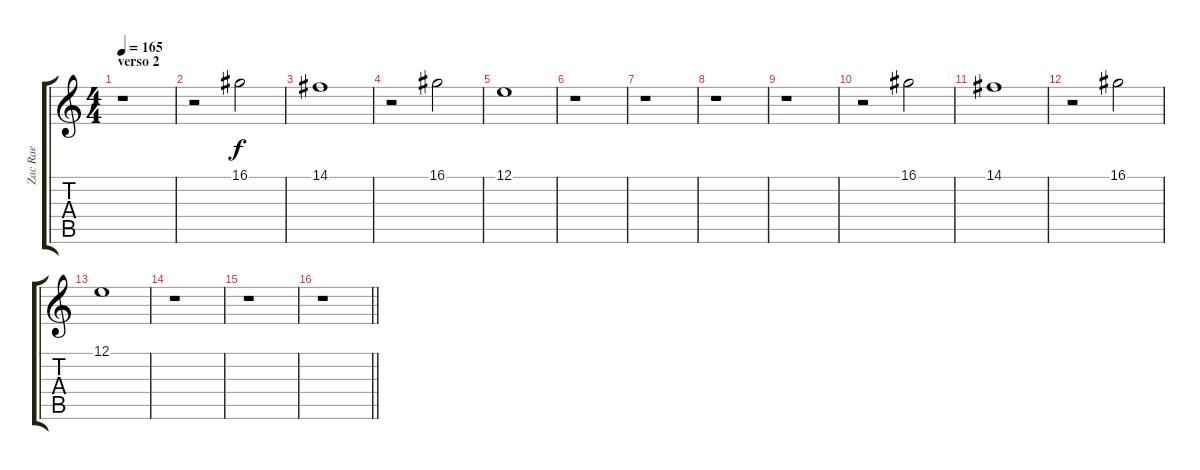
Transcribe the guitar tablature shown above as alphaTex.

\track ("Zac Rae" "Zac Rae") {instrument electricgrandpiano}
\staff {score tabs}
\tuning (E4 B3 G3 D3 A2 E2) {hide}
\ts (4 4)
\section ("" "verso 2")
\tempo 165
\clef g2
\ks c
r.1{dy f} |
r.2 16.1.2 |
14.1.1 |
r.2 16.1.2 |
12.1.1 |
r.1 |
r.1 |
r.1 |
r.1 |
r.2 16.1.2 |
14.1.1 |
r.2 16.1.2 |
12.1.1 |
r.1 |
r.1 |
\barLineRight lightlight
r.1
